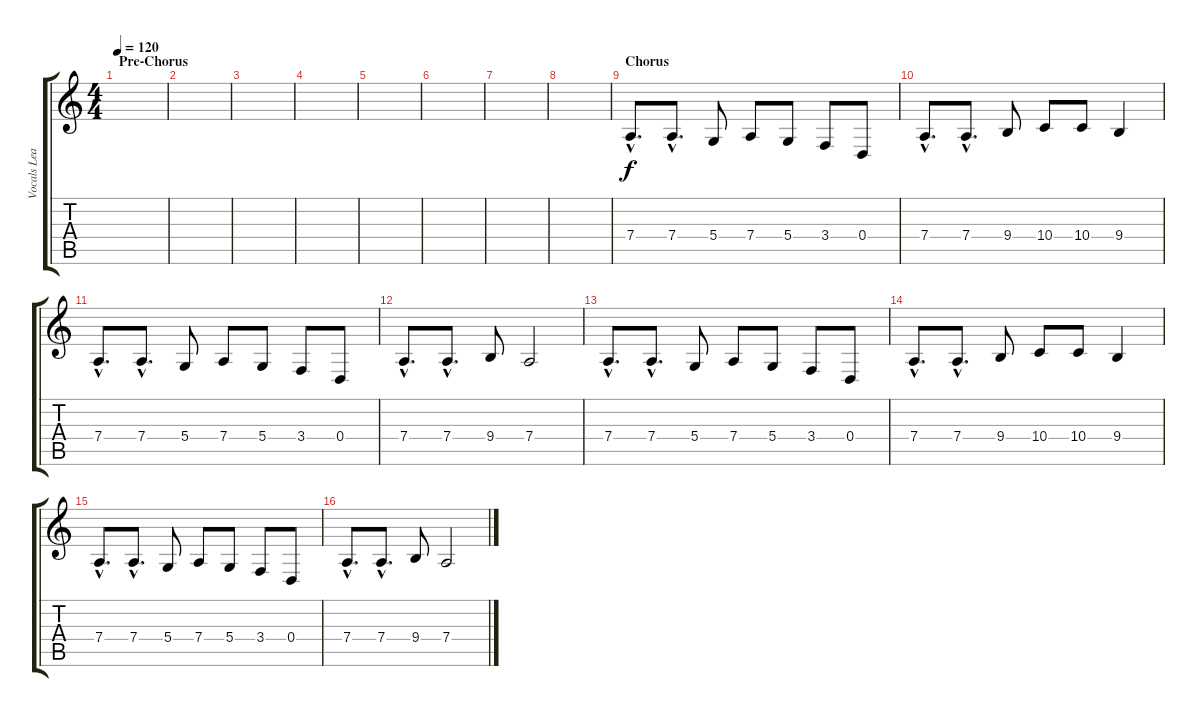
\track ("Vocals Lead 2 (sawtooth)" "Vocals Lea") {instrument lead2sawtooth}
\staff {score tabs}
\tuning (E4 B3 G3 D3 A2 D2) {hide}
\ts (4 4)
\section ("" "Pre-Chorus")
\tempo 120
\clef g2
\ks c
|
|
|
|
|
|
|
|
\section ("" "Chorus")
7.4{hac}.8{d} 7.4{hac}.8{d} 5.4.8 7.4.8 5.4.8 3.4.8 0.4.8 |
7.4{hac}.8{d} 7.4{hac}.8{d} 9.4.8 10.4.8 10.4.8 9.4.4 |
7.4{hac}.8{d} 7.4{hac}.8{d} 5.4.8 7.4.8 5.4.8 3.4.8 0.4.8 |
7.4{hac}.8{d} 7.4{hac}.8{d} 9.4.8 7.4.2 |
7.4{hac}.8{d} 7.4{hac}.8{d} 5.4.8 7.4.8 5.4.8 3.4.8 0.4.8 |
7.4{hac}.8{d} 7.4{hac}.8{d} 9.4.8 10.4.8 10.4.8 9.4.4 |
7.4{hac}.8{d} 7.4{hac}.8{d} 5.4.8 7.4.8 5.4.8 3.4.8 0.4.8 |
7.4{hac}.8{d} 7.4{hac}.8{d} 9.4.8 7.4.2
